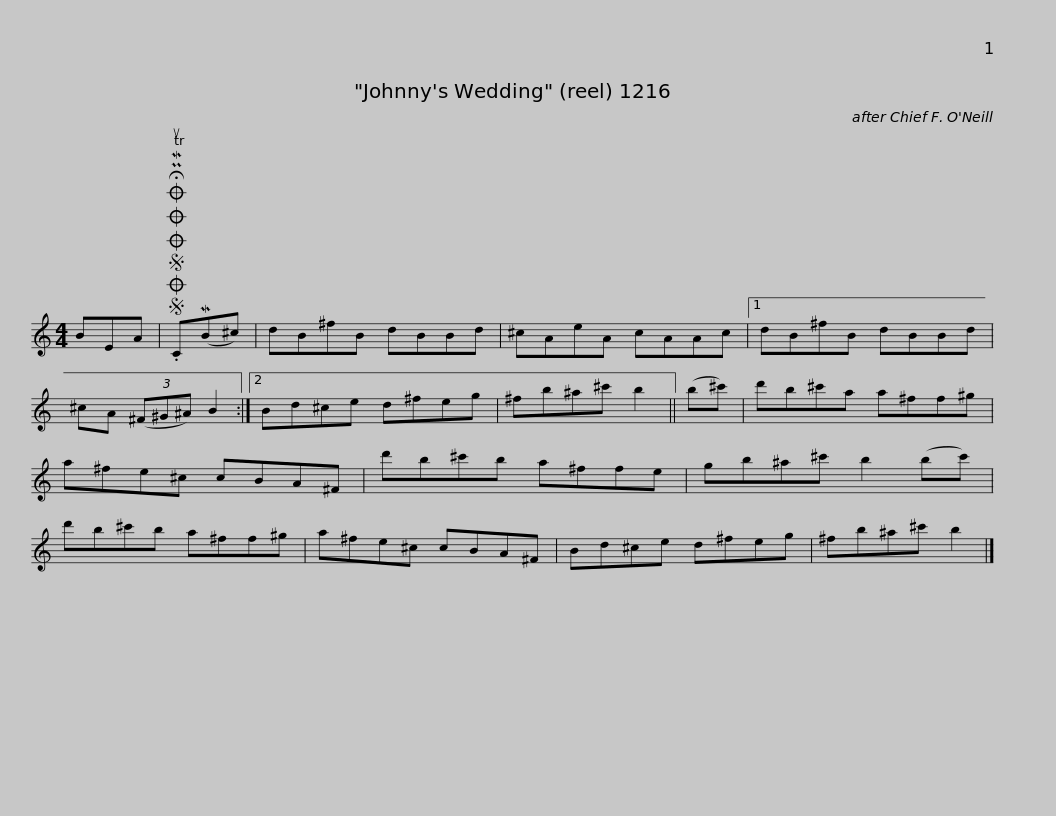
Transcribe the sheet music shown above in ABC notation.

X:1
L:1/8
M:4/4
I:linebreak $
K:C
V:1 treble
V:1
 BEA |SOSOOO .!fermata!PMTuC(MB^c) | dB^fB dBBd | ^cAeA cAAc |1 dB^fB dBBd | %5
 ^cA (3(^F^G^A) B2 :|2$ Bd^ce d^feg | ^fb^a^c' b2 || (b^c') | d'b^c'a a^ff^g | %10
 a^fe^c cBA^F |$ d'b^c'b a^ffe | gb^a^c' b2 (bc') | d'b^c'b a^ff^g | a^fe^c cBA^F |$ %15
 Bd^ce d^feg | ^fb^a^c' b2 |] %17
